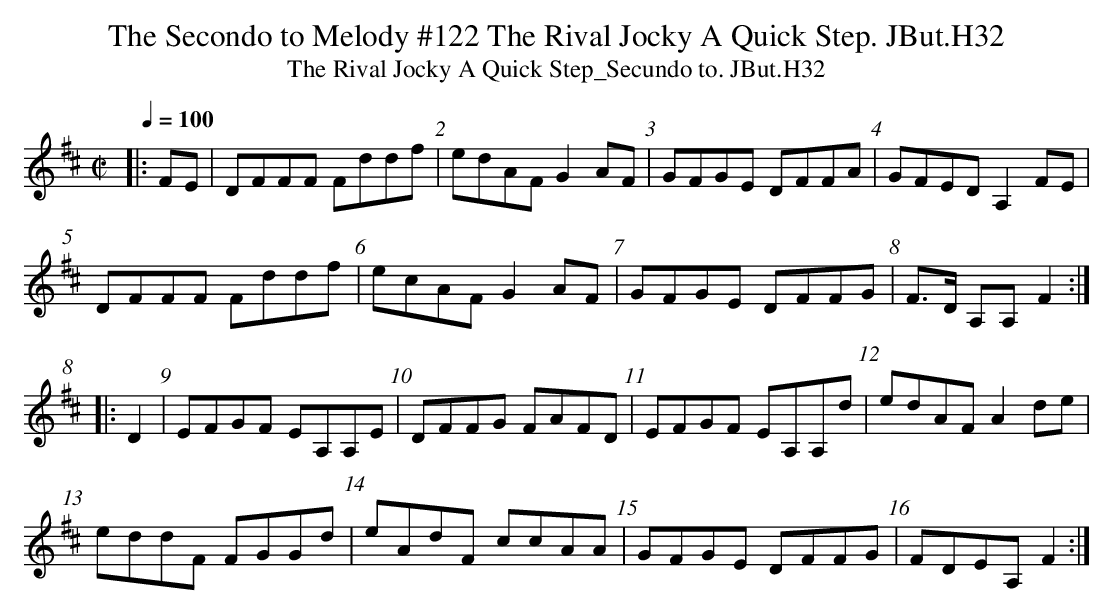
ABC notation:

X:1
T:Secondo to Melody #122 The Rival Jocky A Quick Step. JBut.H32, The
T:Rival Jocky A Quick Step_Secundo to. JBut.H32, The
M:C|
L:1/8
Q:1/4=100
K:D
|: FE | DFFF Fddf | edAF G2 AF | GFGE DFFA | GFED A,2 FE |
DFFF Fddf | ecAF G2 AF | GFGE DFFG | F>D A,A, F2 :|
|: D2 | EFGF EA,A,E | DFFG FAFD | EFGF EA,A,d | edAF A2 de |
eddF FGGd | eAdF ccAA | GFGE DFFG | FDEA, F2 :|
